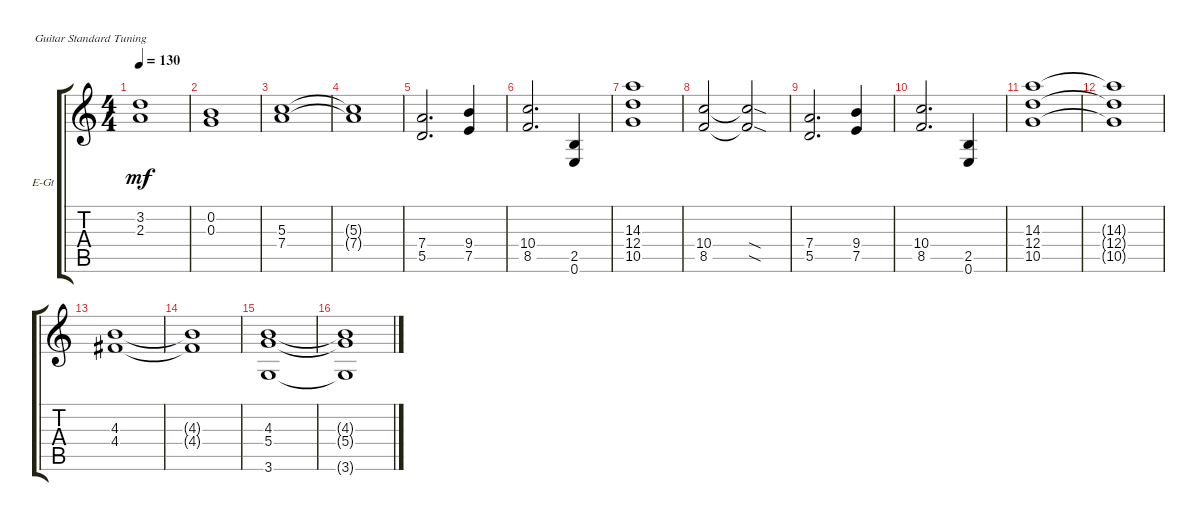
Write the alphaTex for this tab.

\defaultSystemsLayout 4
\bracketExtendMode groupsimilarinstruments
\firstSystemTrackNameOrientation horizontal
\otherSystemsTrackNameOrientation horizontal
\track ("Electric Guitar" "E-Gt") {instrument distortionguitar}
\staff {score tabs}
\tuning (E4 B3 G3 D3 A2 E2)
\ts (4 4)
\tempo 130
\clef g2
\ks c
(2.3 3.2).1{dy mf} |
(0.2 0.3).1 |
(5.3 7.4).1 |
(7.4{t} 5.3{t}).1 |
(5.5 7.4).2{d} (7.5 9.4).4 |
(8.5 10.4).2{d} (2.5 0.6).4 |
(10.5 12.4 14.3).1 |
(8.5 10.4).2 (8.5{sod t} 10.4{sod t}).2 |
(5.5 7.4).2{d} (7.5 9.4).4 |
(8.5 10.4).2{d} (2.5 0.6).4 |
(10.5 12.4 14.3).1 |
(10.5{t} 12.4{t} 14.3{t}).1 |
(4.4 4.3).1 |
(4.4{t} 4.3{t}).1 |
(5.4 4.3 3.6).1 |
(5.4{t} 4.3{t} 3.6{t}).1
